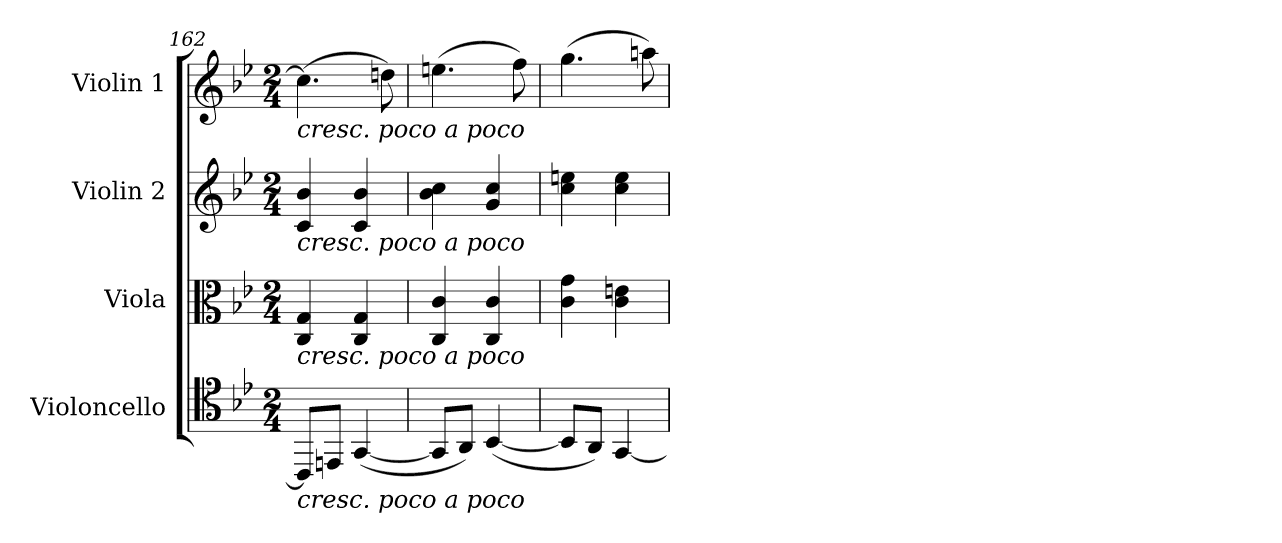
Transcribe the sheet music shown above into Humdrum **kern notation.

**kern	**kern	**kern	**kern
*part4	*part3	*part2	*part1
*staff4	*staff3	*staff2	*staff1
*I"Violoncello	*I"Viola	*I"Violin 2	*I"Violin 1
*I'Vc	*I'Vla	*I'Vln	*I'Vln
*clefC4	*clefC3	*clefG2	*clefG2
*k[b-e-]	*k[b-e-]	*k[b-e-]	*k[b-e-]
*M2/4	*M2/4	*M2/4	*M2/4
=162	=162	=162	=162
!	!	!	!LO:TX:b:i:t=cresc. poco a poco
!	!	!LO:TX:b:i:t=cresc. poco a poco	!
!	!LO:TX:b:i:t=cresc. poco a poco	!	!
!LO:TX:b:i:t=cresc. poco a poco	!	!	!
8CC/L]	4C/ 4G/	4c/ 4b-/	(4.cc\]
8EEn/J	.	.	.
([4GG/	4C/ 4G/	4c/ 4b-/	.
.	.	.	8ddn\)
=163	=163	=163	=163
8GG/L]	4C/ 4c/	4b-\ 4cc\	(4.een\
8AA/J)	.	.	.
([4BB-/	4C/ 4c/	4g/ 4cc/	.
.	.	.	8ff\)
=164	=164	=164	=164
8BB-/L]	4c\ 4g\	4cc\ 4een\	(4.gg\
8AA/J)	.	.	.
[4GG/	4c\ 4en\	4cc\ 4ee\	.
.	.	.	8aan\)
=	=	=	=
*-	*-	*-	*-
